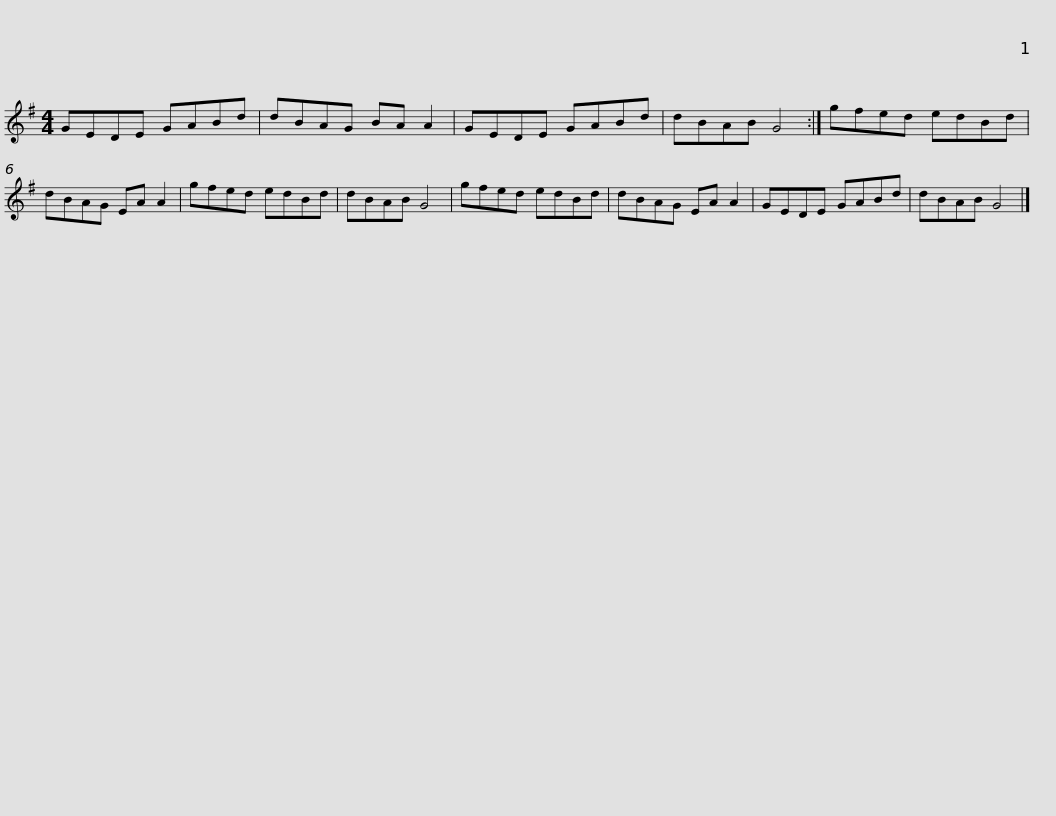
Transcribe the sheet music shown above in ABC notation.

X:1
L:1/8
M:4/4
I:linebreak $
K:G
V:1 treble
V:1
 GEDE GABd | dBAG BA A2 | GEDE GABd | dBAB G4 :| gfed edBd | %5
 dBAG EA A2 |$ gfed edBd | dBAB G4 | gfed edBd | dBAG EA A2 | %10
 GEDE GABd | dBAB G4 |] %12
